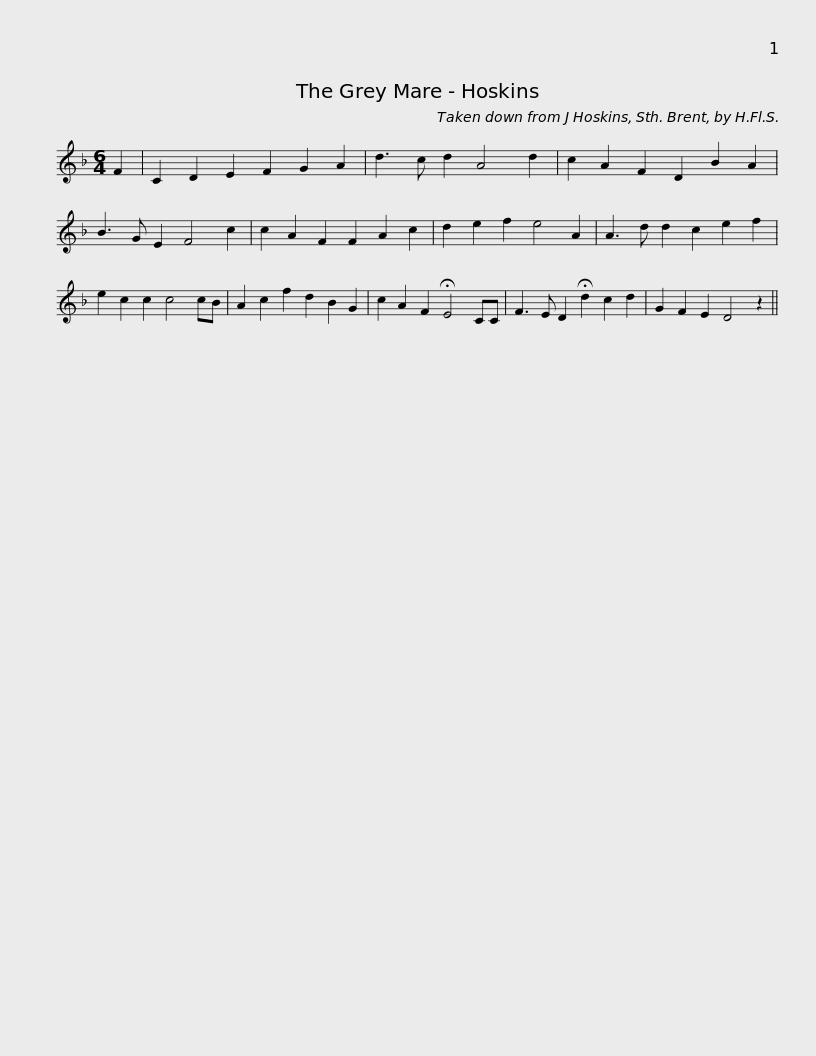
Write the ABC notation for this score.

X:1
L:1/8
M:6/4
I:linebreak $
K:F
V:1 treble
V:1
 F2 | C2 D2 E2 F2 G2 A2 | d3 c d2 A4 d2 | c2 A2 F2 D2 B2 A2 | B3 G E2 F4 c2 |$ %5
 c2 A2 F2 F2 A2 c2 | d2 e2 f2 e4 A2 | A3 d d2 c2 e2 f2 | e2 c2 c2 c4 cB |$ A2 c2 f2 d2 B2 G2 | %10
 c2 A2 F2 !fermata!E4 CC | F3 E D2 !fermata!d2 c2 d2 | G2 F2 E2 D4 z2 || %13
